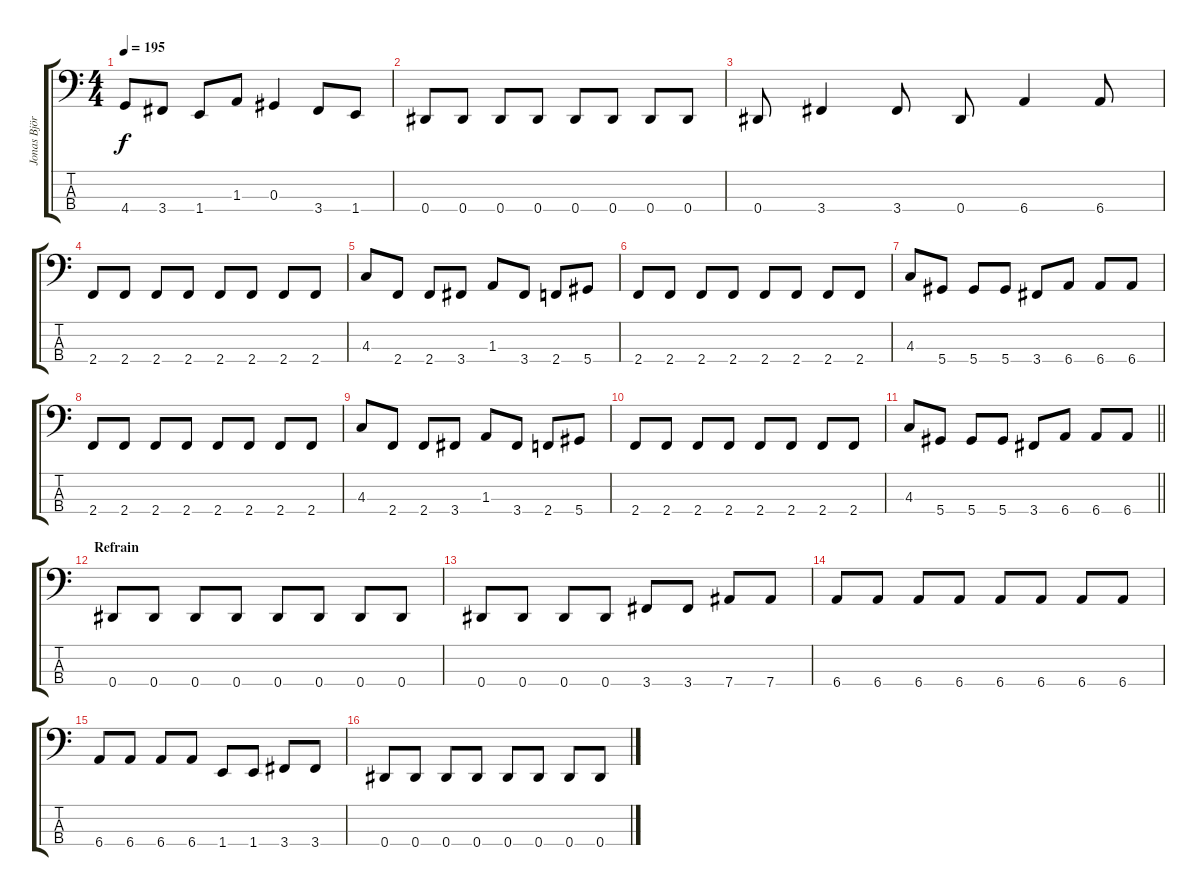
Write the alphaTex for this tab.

\track ("Jonas Björler" "Jonas Björ") {instrument electricbasspick}
\staff {score tabs}
\tuning (Gb2 Db2 Ab1 Eb1) {hide}
\ts (4 4)
\tempo 195
\clef f4
\ks c
4.4.8{dy f} 3.4.8 1.4.8 1.3.8 0.3.4 3.4.8 1.4.8 |
0.4.8 0.4.8 0.4.8 0.4.8 0.4.8 0.4.8 0.4.8 0.4.8 |
0.4.8 3.4.4 3.4.8 0.4.8 6.4.4 6.4.8 |
2.4.8 2.4.8 2.4.8 2.4.8 2.4.8 2.4.8 2.4.8 2.4.8 |
4.3.8 2.4.8 2.4.8 3.4.8 1.3.8 3.4.8 2.4.8 5.4.8 |
2.4.8 2.4.8 2.4.8 2.4.8 2.4.8 2.4.8 2.4.8 2.4.8 |
4.3.8 5.4.8 5.4.8 5.4.8 3.4.8 6.4.8 6.4.8 6.4.8 |
2.4.8 2.4.8 2.4.8 2.4.8 2.4.8 2.4.8 2.4.8 2.4.8 |
4.3.8 2.4.8 2.4.8 3.4.8 1.3.8 3.4.8 2.4.8 5.4.8 |
2.4.8 2.4.8 2.4.8 2.4.8 2.4.8 2.4.8 2.4.8 2.4.8 |
\barLineRight lightlight
4.3.8 5.4.8 5.4.8 5.4.8 3.4.8 6.4.8 6.4.8 6.4.8 |
\section ("" "Refrain")
0.4.8 0.4.8 0.4.8 0.4.8 0.4.8 0.4.8 0.4.8 0.4.8 |
0.4.8 0.4.8 0.4.8 0.4.8 3.4.8 3.4.8 7.4.8 7.4.8 |
6.4.8 6.4.8 6.4.8 6.4.8 6.4.8 6.4.8 6.4.8 6.4.8 |
6.4.8 6.4.8 6.4.8 6.4.8 1.4.8 1.4.8 3.4.8 3.4.8 |
0.4.8 0.4.8 0.4.8 0.4.8 0.4.8 0.4.8 0.4.8 0.4.8
